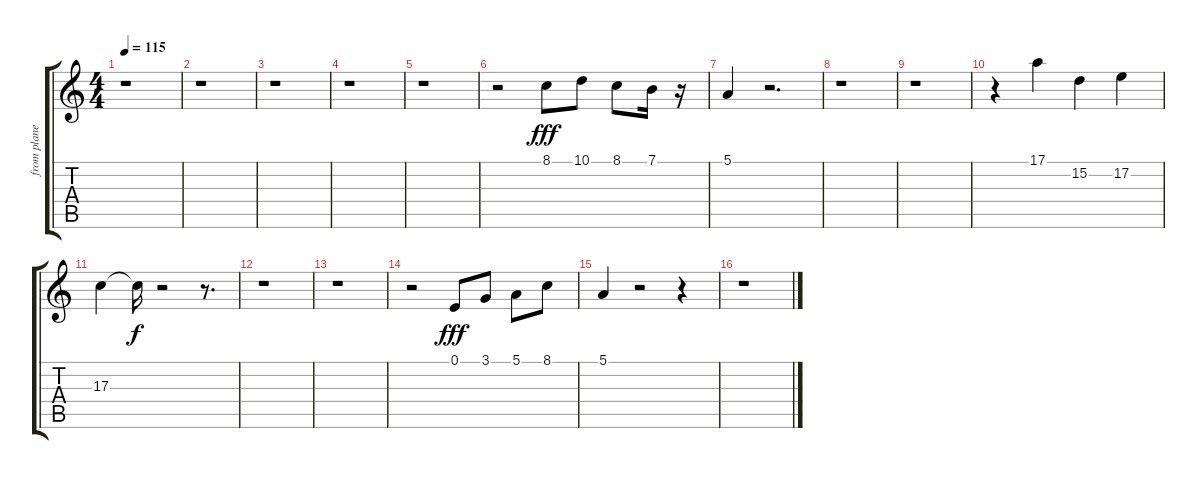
\track ("from planet X" "from plane") {instrument pad6metallic}
\staff {score tabs}
\tuning (E4 B3 G3 D3 A2 E2) {hide}
\ts (4 4)
\tempo 115
\clef g2
\ks c
r.1{dy fff} |
r.1 |
r.1 |
r.1 |
r.1 |
r.2 8.1.8 10.1.8 8.1.8 7.1.16 r.16 |
5.1.4 r.2{d} |
r.1 |
r.1 |
r.4 17.1.4 15.2.4 17.2.4 |
17.3.4 17.3{t}.16{dy f} r.2 r.8{d} |
r.1 |
r.1 |
r.2 0.1.8{dy fff} 3.1.8 5.1.8 8.1.8 |
5.1.4 r.2 r.4 |
r.1
